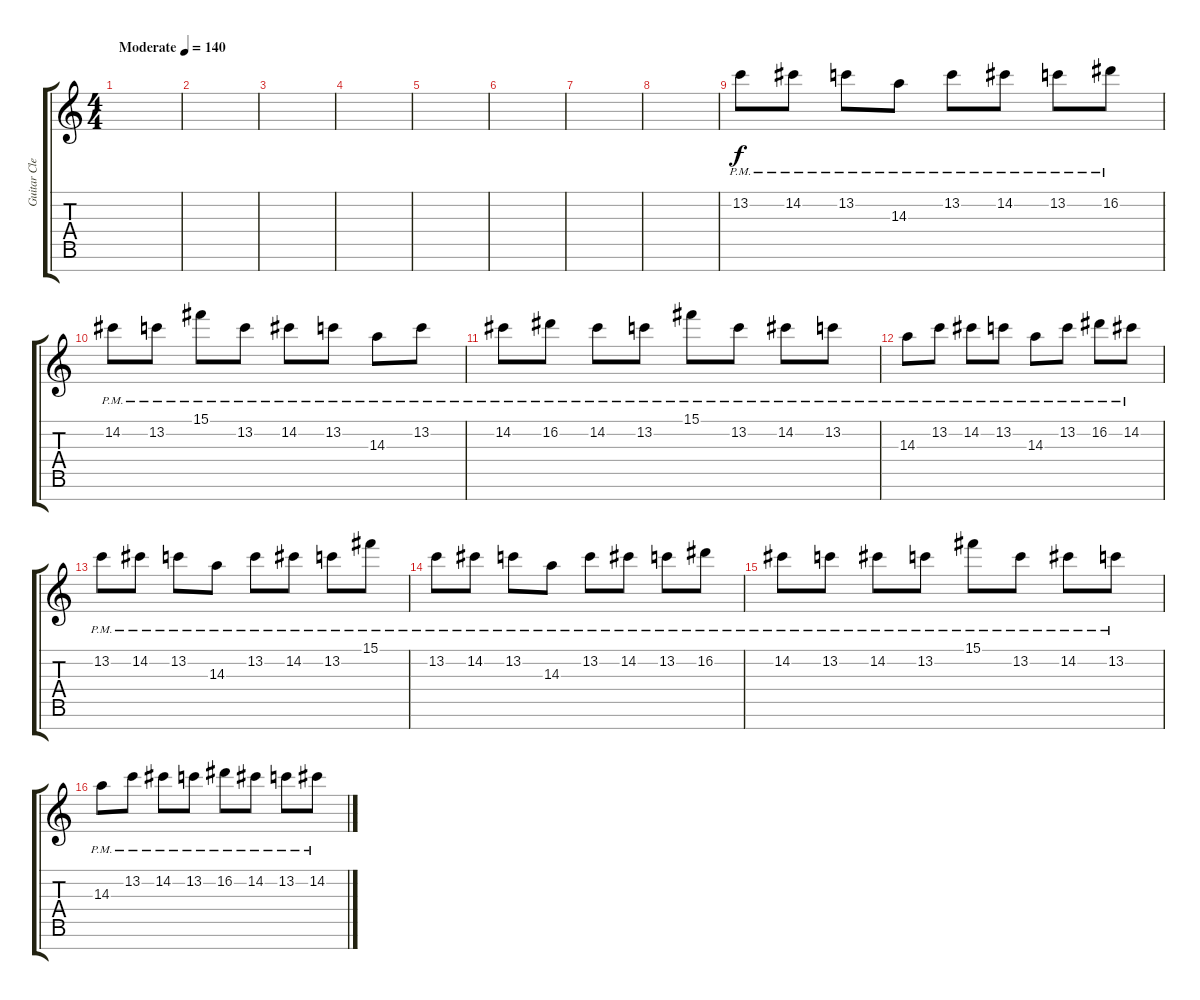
\track ("Guitar Clean" "Guitar Cle") {instrument electricguitarmuted}
\staff {score tabs}
\tuning (Eb4 B3 G3 D3 Bb2 F2 C2) {hide}
\ts (4 4)
\tempo (140 "Moderate")
\clef g2
\ks c
|
|
|
|
|
|
|
|
13.2{pm}.8 14.2{pm}.8 13.2{pm}.8 14.3{pm}.8 13.2{pm}.8 14.2{pm}.8 13.2{pm}.8 16.2{pm}.8 |
14.2{pm}.8 13.2{pm}.8 15.1{pm}.8 13.2{pm}.8 14.2{pm}.8 13.2{pm}.8 14.3{pm}.8 13.2{pm}.8 |
14.2{pm}.8 16.2{pm}.8 14.2{pm}.8 13.2{pm}.8 15.1{pm}.8 13.2{pm}.8 14.2{pm}.8 13.2{pm}.8 |
14.3{pm}.8 13.2{pm}.8 14.2{pm}.8 13.2{pm}.8 14.3{pm}.8 13.2{pm}.8 16.2{pm}.8 14.2{pm}.8 |
13.2{pm}.8 14.2{pm}.8 13.2{pm}.8 14.3{pm}.8 13.2{pm}.8 14.2{pm}.8 13.2{pm}.8 15.1{pm}.8 |
13.2{pm}.8 14.2{pm}.8 13.2{pm}.8 14.3{pm}.8 13.2{pm}.8 14.2{pm}.8 13.2{pm}.8 16.2{pm}.8 |
14.2{pm}.8 13.2{pm}.8 14.2{pm}.8 13.2{pm}.8 15.1{pm}.8 13.2{pm}.8 14.2{pm}.8 13.2{pm}.8 |
14.3{pm}.8 13.2{pm}.8 14.2{pm}.8 13.2{pm}.8 16.2{pm}.8 14.2{pm}.8 13.2{pm}.8 14.2{pm}.8
